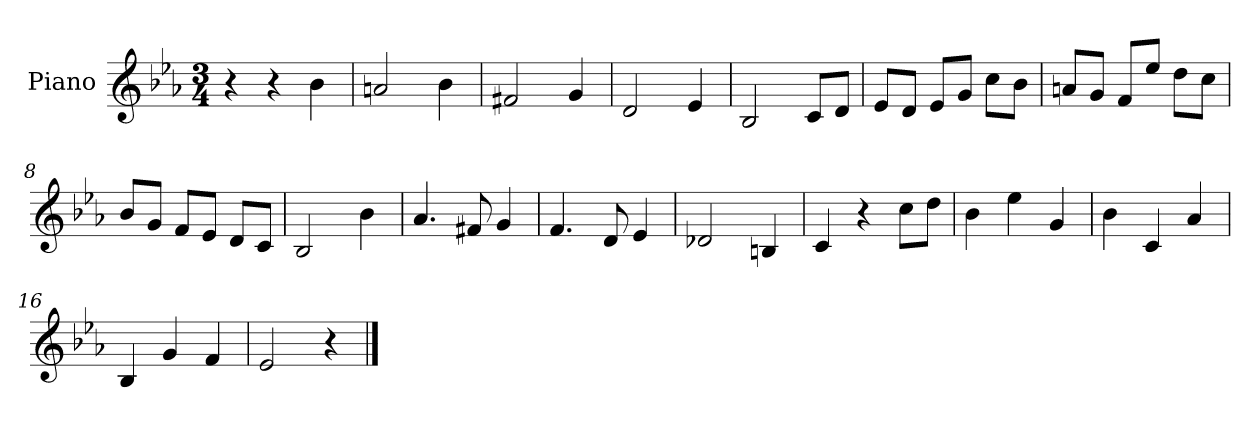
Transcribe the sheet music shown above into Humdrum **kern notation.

**kern
*part1
*staff1
*I"Piano
*I'Pno
*clefG2
*k[b-e-a-]
*M3/4
=1
4r
4r
4b-\
=2
2an/
4b-\
=3
2f#X/
4g/
=4
2d/
4e-/
=5
2B-/
8c/L
8d/J
=6
8e-/L
8d/J
8e-/L
8g/J
8cc\L
8b-\J
=7
8an/L
8g/J
8f/L
8ee-/J
8dd\L
8cc\J
=8
8b-/L
8g/J
8f/L
8e-/J
8d/L
8c/J
=9
2B-/
4b-\
=10
4.a-/
8f#X/
4g/
=11
4.f/
8d/
4e-/
=12
2d-X/
4Bn/
=13
4c/
4r
8cc\L
8dd\J
=14
4b-\
4ee-\
4g/
=15
4b-\
4c/
4a-/
=16
4B-/
4g/
4f/
=17
2e-/
4r
==
*-
